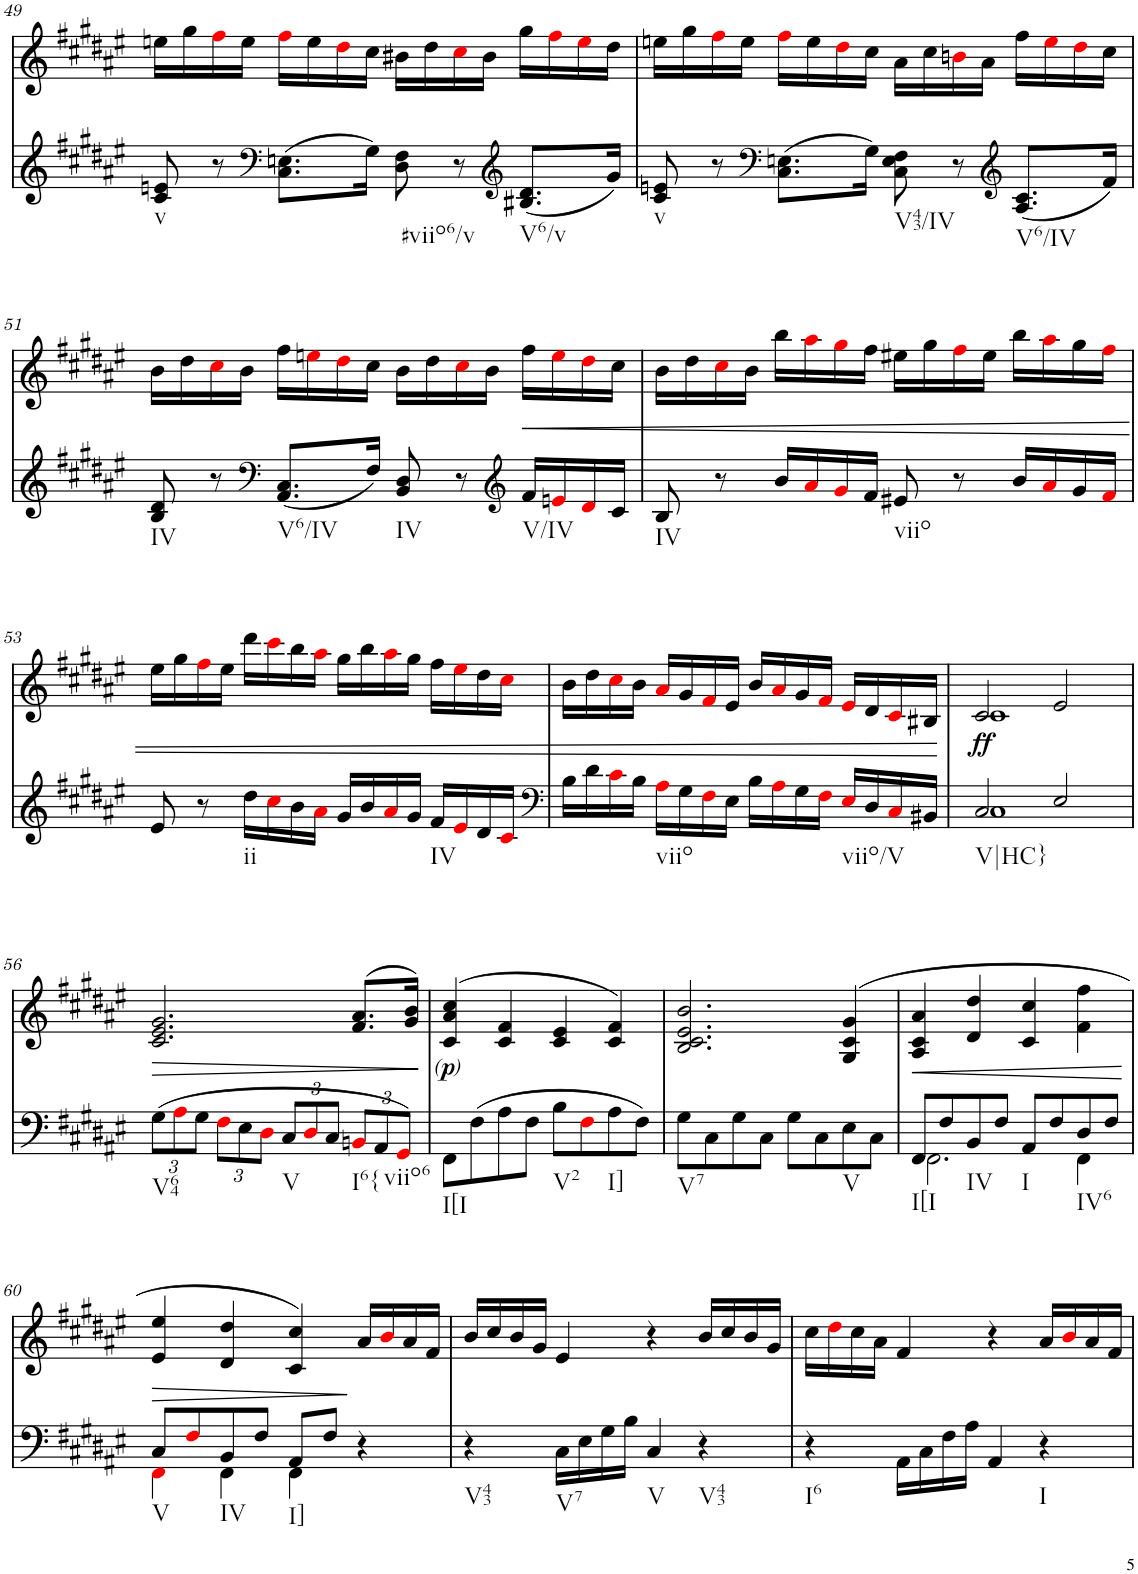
**kern	**kern	**text	**dynam
*part2	*part1	*part1	*part1
*staff2	*staff1	*staff1	*staff1
*I"piano	*I"piano	*	*
*I'Pno	*I'Pno	*	*
!!LO:PB:g=z
*clefG2	*clefG2	*	*
*k[f#c#g#d#a#e#]	*k[f#c#g#d#a#e#]	*	*
*F#:	*F#:	*	*
*M4/4	*M4/4	*	*
*met(c)	*met(c)	*	*
=49	=49	=49	=49
!LO:TX:b:t=v	!	!	!
8c#/ 8en/	16een\LL	.	.
.	16gg#\	.	.
8r	16ff#i\	.	.
.	16ee\JJ	.	.
*clefF4	*	*	*
(8.C#\ 8.En\L	16ff#i\LL	.	.
.	16ee\	.	.
.	16dd#i\	.	.
16G#\Jk)	16cc#\JJ	.	.
!LO:TX:b:t=#viio6/v	!	!	!
8D#\ 8F#\	16b#X\LL	.	.
.	16dd#\	.	.
8r	16cc#i\	.	.
.	16b#\JJ	.	.
*clefG2	*	*	*
!LO:TX:b:t=V6/v	!	!	!
(8.B#X/ 8.d#/L	16gg#\LL	.	.
.	16ff#i\	.	.
.	16eei\	.	.
16g#/Jk)	16dd#\JJ	.	.
=50	=50	=50	=50
!LO:TX:b:t=v	!	!	!
8c#/ 8en/	16een\LL	.	.
.	16gg#\	.	.
8r	16ff#i\	.	.
.	16ee\JJ	.	.
*clefF4	*	*	*
(8.C#\ 8.En\L	16ff#i\LL	.	.
.	16ee\	.	.
.	16dd#i\	.	.
16G#\Jk)	16cc#\JJ	.	.
!LO:TX:b:t=V43/IV	!	!	!
8C#\ 8E\ 8F#\	16a#\LL	.	.
.	16cc#\	.	.
8r	16bni\	.	.
.	16a#\JJ	.	.
*clefG2	*	*	*
!LO:TX:b:t=V6/IV	!	!	!
(8.A#/ 8.c#/L	16ff#\LL	.	.
.	16eei\	.	.
.	16dd#i\	.	.
16f#/Jk)	16cc#\JJ	.	.
!!LO:LB:g=z
=51	=51	=51	=51
!LO:TX:b:t=IV	!	!	!
8B/ 8d#/	16b\LL	.	.
.	16dd#\	.	.
8r	16cc#i\	.	.
.	16b\JJ	.	.
*clefF4	*	*	*
!LO:TX:b:t=V6/IV	!	!	!
(8.AA#/ 8.C#/L	16ff#\LL	.	.
.	16eeni\	.	.
.	16dd#i\	.	.
16F#/Jk)	16cc#\JJ	.	.
!LO:TX:b:t=IV	!	!	!
8BB/ 8D#/	16b\LL	.	.
.	16dd#\	.	.
8r	16cc#i\	.	.
.	16b\JJ	.	.
*clefG2	*	*	*
!LO:TX:b:t=V/IV	!	!	!
!	!	!	!LO:HP:b
16f#/LL	16ff#\LL	.	<
16eni/	16eei\	.	.
16d#i/	16dd#i\	.	.
16c#/JJ	16cc#\JJ	.	.
=52	=52	=52	=52
!LO:TX:b:t=IV	!	!	!
8B/	16b\LL	.	.
.	16dd#\	.	.
8r	16cc#i\	.	.
.	16b\JJ	.	.
16b/LL	16bb\LL	.	.
16a#i/	16aa#i\	.	.
16g#i/	16gg#i\	.	.
16f#/JJ	16ff#\JJ	.	.
!LO:TX:b:t=viio	!	!	!
8e#X/	16ee#X\LL	.	.
.	16gg#\	.	.
8r	16ff#i\	.	.
.	16ee#\JJ	.	.
16b/LL	16bb\LL	.	.
16a#i/	16aa#i\	.	.
16g#/	16gg#\	.	.
16f#i/JJ	16ff#i\JJ	.	.
!!LO:LB:g=z
=53	=53	=53	=53
8e#/	16ee#\LL	.	.
.	16gg#\	.	.
8r	16ff#i\	.	.
.	16ee#\JJ	.	.
!LO:TX:b:t=ii	!	!	!
16dd#\LL	16ddd#\LL	.	.
16cc#i\	16ccc#i\	.	.
16b\	16bb\	.	.
16a#i\JJ	16aa#i\JJ	.	.
16g#/LL	16gg#\LL	.	.
16b/	16bb\	.	.
16a#i/	16aa#i\	.	.
16g#/JJ	16gg#\JJ	.	.
!LO:TX:b:t=IV	!	!	!
16f#/LL	16ff#\LL	.	.
16e#i/	16ee#i\	.	.
16d#/	16dd#\	.	.
16c#i/JJ	16cc#i\JJ	.	.
=54	=54	=54	=54
*clefF4	*	*	*
16B\LL	16b\LL	.	.
16d#\	16dd#\	.	.
16c#i\	16cc#i\	.	.
16B\JJ	16b\JJ	.	.
!LO:TX:b:t=viio	!	!	!
16A#i\LL	16a#i/LL	.	.
16G#\	16g#/	.	.
16F#i\	16f#i/	.	.
16E#\JJ	16e#/JJ	.	.
16B\LL	16b/LL	.	.
16A#i\	16a#i/	.	.
16G#\	16g#/	.	.
16F#i\JJ	16f#i/JJ	.	.
!LO:TX:b:t=viio/V	!	!	!
16E#i/LL	16e#i/LL	.	.
16D#/	16d#/	.	.
16C#i/	16c#i/	.	.
16BB#X/JJ	16B#X/JJ	.	.
.	.	.	[
=55	=55	=55	=55
*^	*^	*	*
!LO:TX:b:t=V|HC}	!	!	!	!	!
!	!	!	!	!LO:LY:b	!
2C#/	1C#	2c#/	1c#	.	.
2E#/	.	2e#/	.	.	.
*v	*v	*	*	*	*
*	*v	*v	*	*
!!LO:LB:g=z
=56	=56	=56	=56
*Xbrackettup	*	*	*
!LO:TX:b:t=V64	!	!	!
!	!	!	!LO:HP:b
(12G#\L	2.c#/ 2.e#/ 2.g#/	.	>
12A#i\	.	.	.
12G#\J	.	.	.
12F#i\L	.	.	.
12E#\	.	.	.
12D#i\J	.	.	.
!LO:TX:b:t=V	!	!	!
12C#/L	.	.	.
12D#i/	.	.	.
12C#/J	.	.	.
!LO:TX:b:t=I6{	!	!	!
12BBni/L	(>8.f#/ 8.a#/L	.	.
12AA#/	.	.	.
!LO:TX:b:t=viio6	!	!	!
12GG#i/J)	.	.	.
.	16g#/ 16b/Jk)	.	.
.	.	.	]
=57	=57	=57	=57
!LO:TX:b:t=I[I	!	!	!
!	!	!	!LO:DY:b
!	!	!	!LO:DY:n=1:b
!	!	!	!LO:DY:n=2:b
8FF#\L	(>4c#/ 4a#/ 4cc#/	.	other-dynamics p other-dynamics
(8F#\	.	.	.
8A#\	4c#/ 4f#/	.	.
8F#\J	.	.	.
!LO:TX:b:t=V2	!	!	!
8B\L	4c#/ 4e#/	.	.
8F#i\	.	.	.
!LO:TX:b:t=I]	!	!	!
8A#\	4c#/ 4f#/)	.	.
8F#\J)	.	.	.
=58	=58	=58	=58
!LO:TX:b:t=V7	!	!	!
8G#\L	2.B/ 2.c#/ 2.e#/ 2.b/	.	.
8C#\	.	.	.
8G#\	.	.	.
8C#\J	.	.	.
8G#\L	.	.	.
8C#\	.	.	.
!LO:TX:b:t=V	!	!	!
8E#\	(4G#/ 4c#/ 4g#/	.	.
8C#\J	.	.	.
=59	=59	=59	=59
*^	*	*	*
!LO:TX:b:t=I[I	!	!	!	!
!	!	!	!	!LO:HP:b
8FF#/L	2.FF#\	4A#/ 4c#/ 4a#/	.	<
8F#/	.	.	.	.
!LO:TX:b:t=IV	!	!	!	!
8BB/	.	4d#/ 4dd#/	.	.
8F#/J	.	.	.	.
!LO:TX:b:t=I	!	!	!	!
8AA#/L	.	4c#/ 4cc#/	.	.
8F#/	.	.	.	.
!LO:TX:b:t=IV6	!	!	!	!
8D#/	4FF#\	4f#\ 4ff#\	.	.
8F#/J	.	.	.	.
*v	*v	*	*	*
.	.	.	[
!!LO:LB:g=z
=60	=60	=60	=60
*^	*	*	*
!LO:TX:b:t=V	!	!	!	!
!	!	!	!	!LO:HP:b
8C#/L	4FF#i\	4e#/ 4ee#/	.	>
8F#i/	.	.	.	.
!LO:TX:b:t=IV	!	!	!	!
8BB/	4FF#\	4d#/ 4dd#/	.	.
8F#/J	.	.	.	.
!LO:TX:b:t=I]	!	!	!	!
8AA#/L	4FF#\	4c#/ 4cc#/)	.	.
8F#/J	.	.	.	.
4r	4ryy	16a#/LL	.	]
.	.	16bi/	.	.
.	.	16a#/	.	.
.	.	16f#/JJ	.	.
*v	*v	*	*	*
=61	=61	=61	=61
!LO:TX:b:t=V43	!	!	!
4r	16b/LL	.	.
.	16cc#/	.	.
.	16b/	.	.
.	16g#/JJ	.	.
!LO:TX:b:t=V7	!	!	!
16C#\LL	4e#/	.	.
16E#\	.	.	.
16G#\	.	.	.
16B\JJ	.	.	.
!LO:TX:b:t=V	!	!	!
4C#/	4r	.	.
!LO:TX:b:t=V43	!	!	!
4r	16b/LL	.	.
.	16cc#/	.	.
.	16b/	.	.
.	16g#/JJ	.	.
=62	=62	=62	=62
!LO:TX:b:t=I6	!	!	!
4r	16cc#\LL	.	.
.	16dd#i\	.	.
.	16cc#\	.	.
.	16a#\JJ	.	.
16AA#\LL	4f#/	.	.
16C#\	.	.	.
16F#\	.	.	.
16A#\JJ	.	.	.
4AA#/	4r	.	.
!LO:TX:b:t=I	!	!	!
4r	16a#/LL	.	.
.	16bi/	.	.
.	16a#/	.	.
.	16f#/JJ	.	.
=	=	=	=
*-	*-	*-	*-
